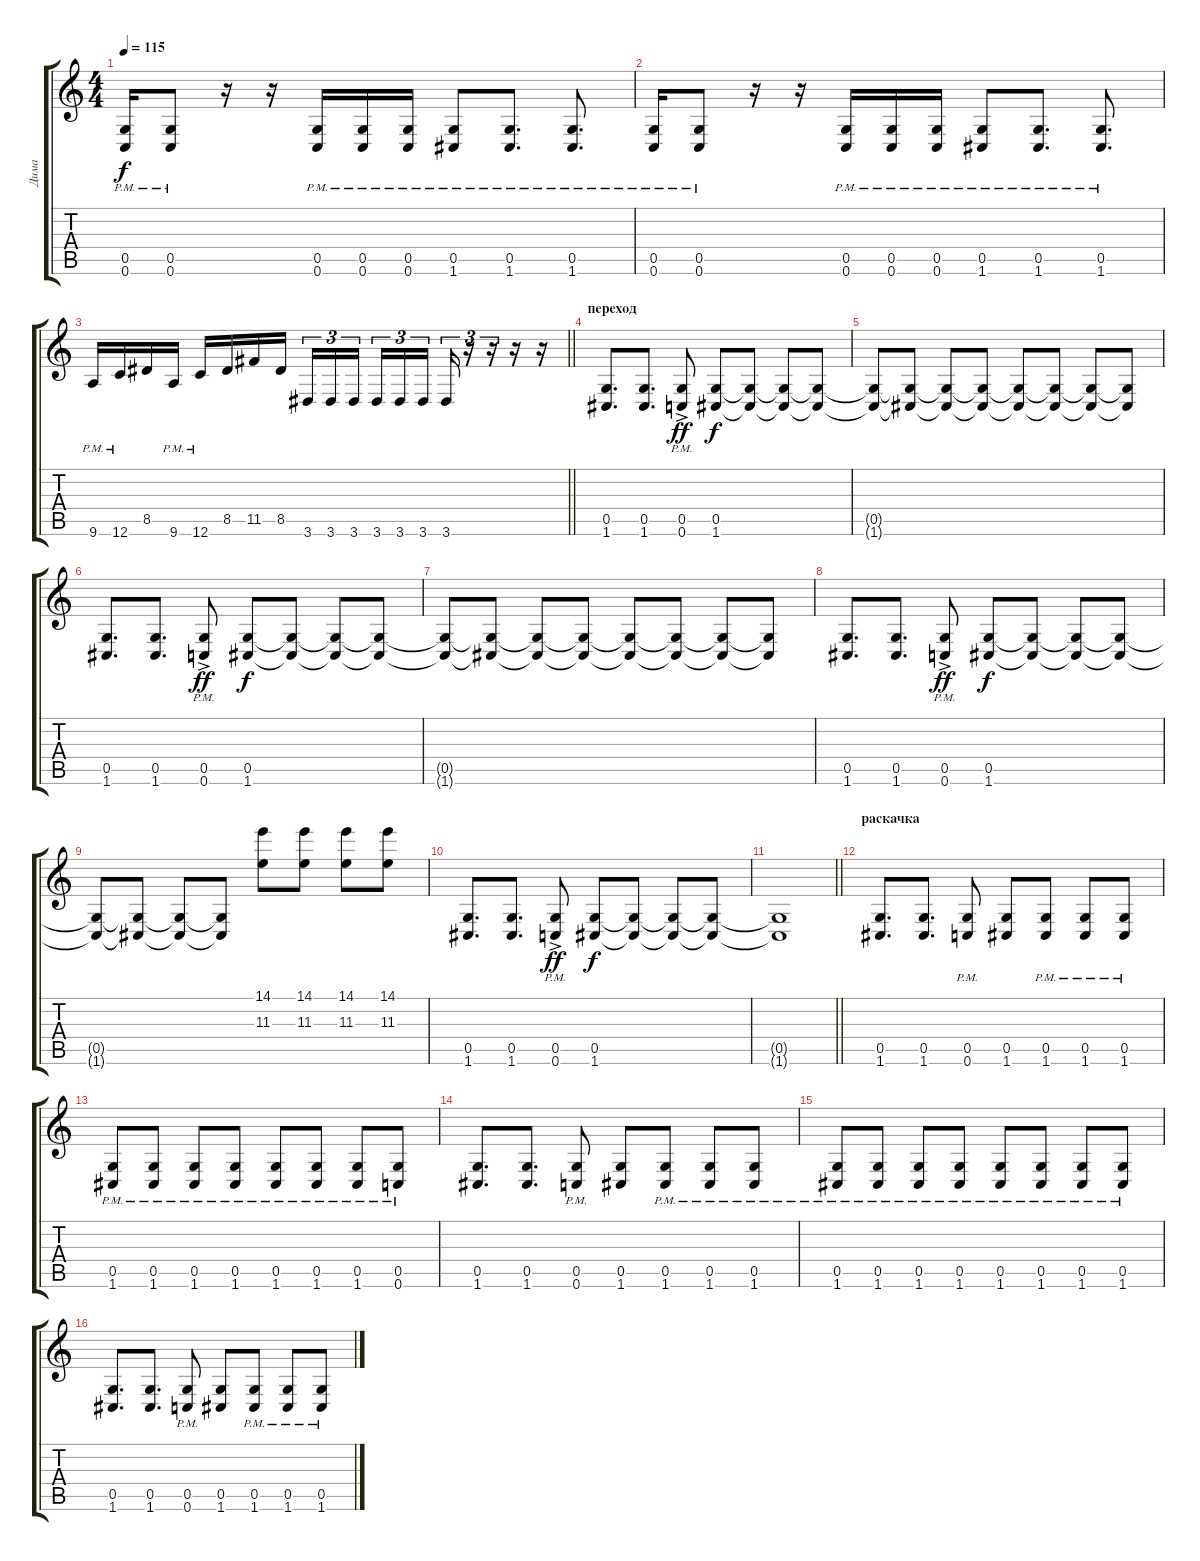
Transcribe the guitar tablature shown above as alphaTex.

\track ("Дима" "Дима") {instrument distortionguitar}
\staff {score tabs}
\tuning (D4 A3 F3 C3 G2 C2) {hide}
\ts (4 4)
\tempo 115
\clef g2
\ks c
(0.5{pm} 0.6{pm}).16{dy f} (0.5{pm} 0.6{pm}).8 r.16 r.16 (0.5{pm} 0.6{pm}).16 (0.5{pm} 0.6{pm}).16 (0.5{pm} 0.6{pm}).16 (0.5{pm} 1.6{pm}).8 (0.5{pm} 1.6{pm}).8{d} (0.5{pm} 1.6{pm}).8{d} |
(0.5{pm} 0.6{pm}).16 (0.5{pm} 0.6{pm}).8 r.16 r.16 (0.5{pm} 0.6{pm}).16 (0.5{pm} 0.6{pm}).16 (0.5{pm} 0.6{pm}).16 (0.5{pm} 1.6{pm}).8 (0.5{pm} 1.6{pm}).8{d} (0.5{pm} 1.6{pm}).8{d} |
\barLineRight lightlight
9.6{pm}.16 12.6{pm}.16 8.5.16 9.6{pm}.16 12.6{pm}.16 8.5.16 11.5.16 8.5.16 3.6.16{tu (3 2)} 3.6.16{tu (3 2)} 3.6.16{tu (3 2) beam splitsecondary} 3.6.16{tu (3 2)} 3.6.16{tu (3 2)} 3.6.16{tu (3 2)} 3.6.16{tu (3 2)} r.16{tu (3 2)} r.16{tu (3 2)} r.16 r.16 |
\section ("" "переход")
(0.5 1.6).8{d} (0.5 1.6).8{d} (0.5{ac pm} 0.6{ac pm}).8{dy ff} (0.5 1.6).8{dy f} (0.5{t} 1.6{t}).8 (0.5{t} 1.6{t}).8 (0.5{t} 1.6{t}).8 |
(0.5{t} 1.6{t}).8 (0.5{t} 1.6{t}).8 (0.5{t} 1.6{t}).8 (0.5{t} 1.6{t}).8 (0.5{t} 1.6{t}).8 (0.5{t} 1.6{t}).8 (0.5{t} 1.6{t}).8 (0.5{t} 1.6{t}).8 |
(0.5 1.6).8{d} (0.5 1.6).8{d} (0.5{ac pm} 0.6{ac pm}).8{dy ff} (0.5 1.6).8{dy f} (0.5{t} 1.6{t}).8 (0.5{t} 1.6{t}).8 (0.5{t} 1.6{t}).8 |
(0.5{t} 1.6{t}).8 (0.5{t} 1.6{t}).8 (0.5{t} 1.6{t}).8 (0.5{t} 1.6{t}).8 (0.5{t} 1.6{t}).8 (0.5{t} 1.6{t}).8 (0.5{t} 1.6{t}).8 (0.5{t} 1.6{t}).8 |
(0.5 1.6).8{d} (0.5 1.6).8{d} (0.5{ac pm} 0.6{ac pm}).8{dy ff} (0.5 1.6).8{dy f} (0.5{t} 1.6{t}).8 (0.5{t} 1.6{t}).8 (0.5{t} 1.6{t}).8 |
(0.5{t} 1.6{t}).8 (0.5{t} 1.6{t}).8 (0.5{t} 1.6{t}).8 (0.5{t} 1.6{t}).8 (14.1 11.3).8 (14.1 11.3).8 (14.1 11.3).8 (14.1 11.3).8 |
(0.5 1.6).8{d} (0.5 1.6).8{d} (0.5{ac pm} 0.6{ac pm}).8{dy ff} (0.5 1.6).8{dy f} (0.5{t} 1.6{t}).8 (0.5{t} 1.6{t}).8 (0.5{t} 1.6{t}).8 |
\barLineRight lightlight
(0.5{t} 1.6{t}).1 |
\section ("" "раскачка")
(0.5 1.6).8{d} (0.5 1.6).8{d} (0.5{pm} 0.6{pm}).8 (0.5 1.6).8 (0.5{pm} 1.6{pm}).8 (0.5{pm} 1.6{pm}).8 (0.5{pm} 1.6{pm}).8 |
(0.5{pm} 1.6{pm}).8 (0.5{pm} 1.6{pm}).8 (0.5{pm} 1.6{pm}).8 (0.5{pm} 1.6{pm}).8 (0.5{pm} 1.6{pm}).8 (0.5{pm} 1.6{pm}).8 (0.5{pm} 1.6{pm}).8 (0.5{pm} 0.6{pm}).8 |
(0.5 1.6).8{d} (0.5 1.6).8{d} (0.5{pm} 0.6{pm}).8 (0.5 1.6).8 (0.5{pm} 1.6{pm}).8 (0.5{pm} 1.6{pm}).8 (0.5{pm} 1.6{pm}).8 |
(0.5{pm} 1.6{pm}).8 (0.5{pm} 1.6{pm}).8 (0.5{pm} 1.6{pm}).8 (0.5{pm} 1.6{pm}).8 (0.5{pm} 1.6{pm}).8 (0.5{pm} 1.6{pm}).8 (0.5{pm} 1.6{pm}).8 (0.5{pm} 1.6{pm}).8 |
(0.5 1.6).8{d} (0.5 1.6).8{d} (0.5{pm} 0.6{pm}).8 (0.5 1.6).8 (0.5{pm} 1.6{pm}).8 (0.5{pm} 1.6{pm}).8 (0.5{pm} 1.6{pm}).8
